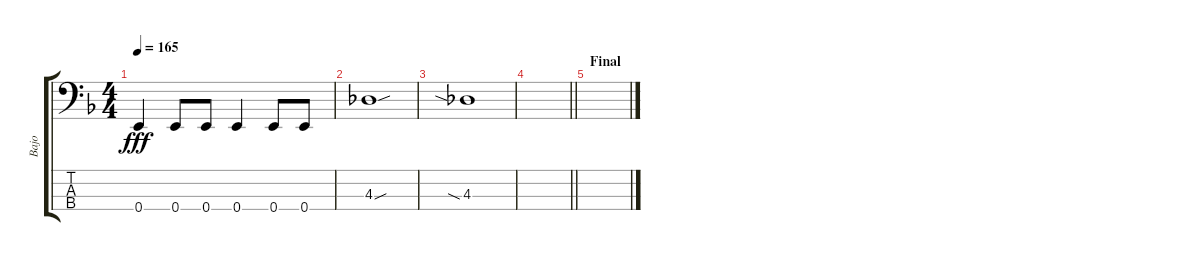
\track ("Bajo" "Bajo") {instrument electricbassfinger}
\staff {score tabs}
\tuning (G2 D2 A1 E1) {hide}
\ts (4 4)
\tempo 165
\clef f4
\ks f
0.4.4{dy fff} 0.4.8 0.4.8 0.4.4 0.4.8 0.4.8 |
4.3{sou}.1 |
4.3{sia}.1 |
\barLineRight lightlight
|
\section ("" "Final")
